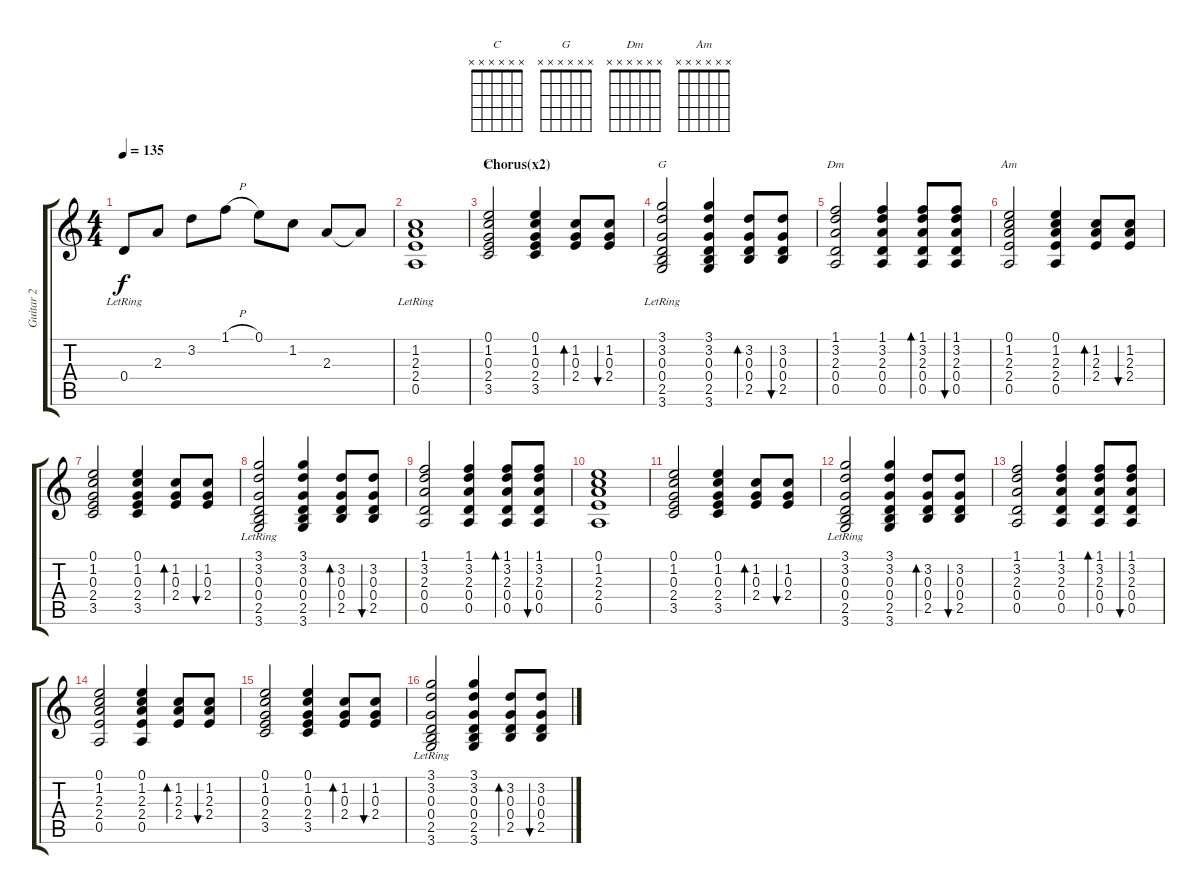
\track ("Guitar 2" "Guitar 2") {instrument acousticguitarnylon}
\staff {score tabs}
\tuning (E4 B3 G3 D3 A2 E2) {hide}
\chord ("C" x x x x x x)
\chord ("G" x x x x x x)
\chord ("Dm" x x x x x x)
\chord ("Am" x x x x x x)
\ts (4 4)
\tempo 135
\clef g2
\ks c
0.4{lr}.8{dy f} 2.3.8 3.2.8 1.1{h}.8 0.1.8 1.2.8 2.3.8 2.3{t}.8 |
(1.2 2.3 2.4 0.5{lr}).1 |
\section ("" "Chorus(x2)")
(0.1 1.2 0.3 2.4 3.5).2{ch "C"} (0.1 1.2 0.3 2.4 3.5).4 (1.2 0.3 2.4).8{bd 60} (1.2 0.3 2.4).8{bu 60} |
(3.1 3.2 0.3 0.4 2.5 3.6{lr}).2{ch "G"} (3.1 3.2 0.3 0.4 2.5 3.6).4 (3.2 0.3 0.4 2.5).8{bd 60} (3.2 0.3 0.4 2.5).8{bu 60} |
(1.1 3.2 2.3 0.4 0.5).2{ch "Dm"} (1.1 3.2 2.3 0.4 0.5).4 (1.1 3.2 2.3 0.4 0.5).8{bd 60} (1.1 3.2 2.3 0.4 0.5).8{bu 60} |
(0.1 1.2 2.3 2.4 0.5).2{ch "Am"} (0.1 1.2 2.3 2.4 0.5).4 (1.2 2.3 2.4).8{bd 60} (1.2 2.3 2.4).8{bu 60} |
(0.1 1.2 0.3 2.4 3.5).2 (0.1 1.2 0.3 2.4 3.5).4 (1.2 0.3 2.4).8{bd 60} (1.2 0.3 2.4).8{bu 60} |
(3.1 3.2 0.3 0.4 2.5 3.6{lr}).2 (3.1 3.2 0.3 0.4 2.5 3.6).4 (3.2 0.3 0.4 2.5).8{bd 60} (3.2 0.3 0.4 2.5).8{bu 60} |
(1.1 3.2 2.3 0.4 0.5).2 (1.1 3.2 2.3 0.4 0.5).4 (1.1 3.2 2.3 0.4 0.5).8{bd 60} (1.1 3.2 2.3 0.4 0.5).8{bu 60} |
(0.1 1.2 2.3 2.4 0.5).1 |
(0.1 1.2 0.3 2.4 3.5).2 (0.1 1.2 0.3 2.4 3.5).4 (1.2 0.3 2.4).8{bd 60} (1.2 0.3 2.4).8{bu 60} |
(3.1 3.2 0.3 0.4 2.5 3.6{lr}).2 (3.1 3.2 0.3 0.4 2.5 3.6).4 (3.2 0.3 0.4 2.5).8{bd 60} (3.2 0.3 0.4 2.5).8{bu 60} |
(1.1 3.2 2.3 0.4 0.5).2 (1.1 3.2 2.3 0.4 0.5).4 (1.1 3.2 2.3 0.4 0.5).8{bd 60} (1.1 3.2 2.3 0.4 0.5).8{bu 60} |
(0.1 1.2 2.3 2.4 0.5).2 (0.1 1.2 2.3 2.4 0.5).4 (1.2 2.3 2.4).8{bd 60} (1.2 2.3 2.4).8{bu 60} |
(0.1 1.2 0.3 2.4 3.5).2 (0.1 1.2 0.3 2.4 3.5).4 (1.2 0.3 2.4).8{bd 60} (1.2 0.3 2.4).8{bu 60} |
(3.1 3.2 0.3 0.4 2.5 3.6{lr}).2 (3.1 3.2 0.3 0.4 2.5 3.6).4 (3.2 0.3 0.4 2.5).8{bd 60} (3.2 0.3 0.4 2.5).8{bu 60}
